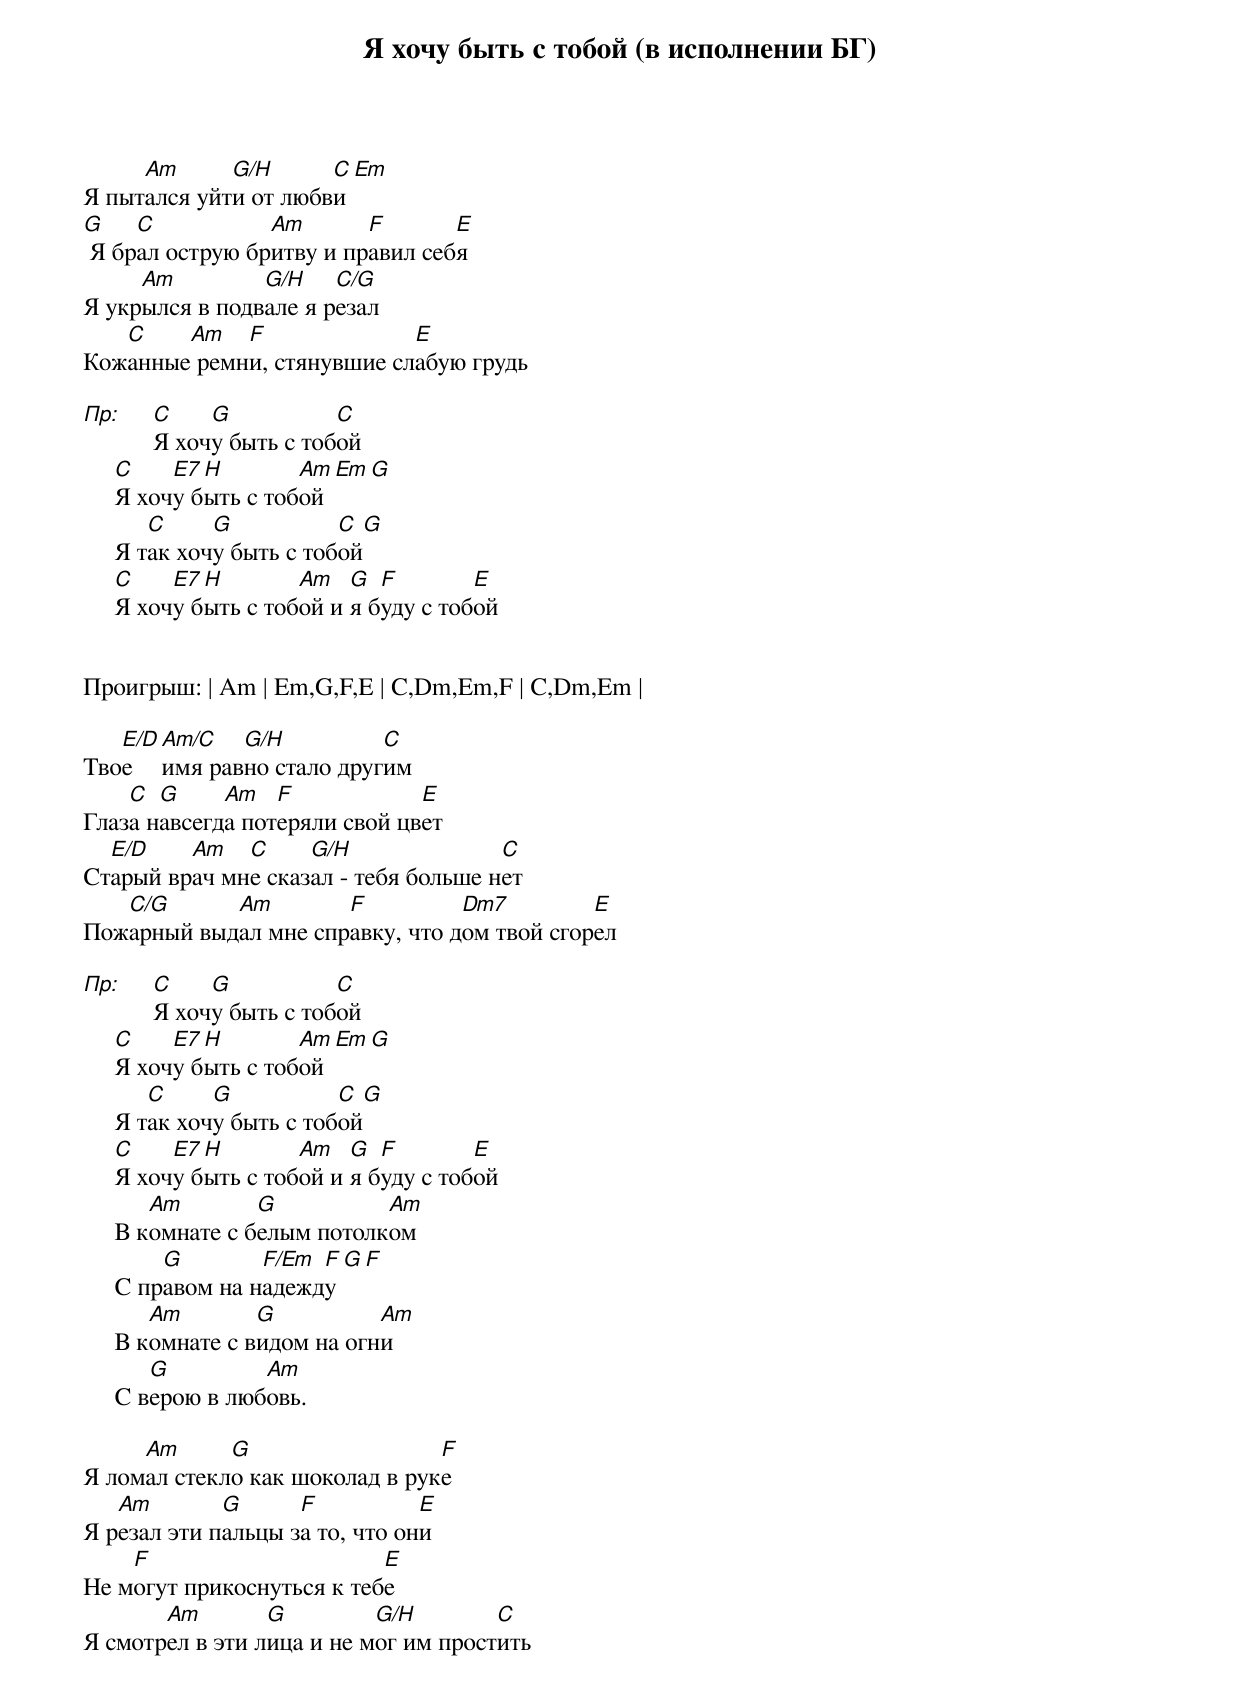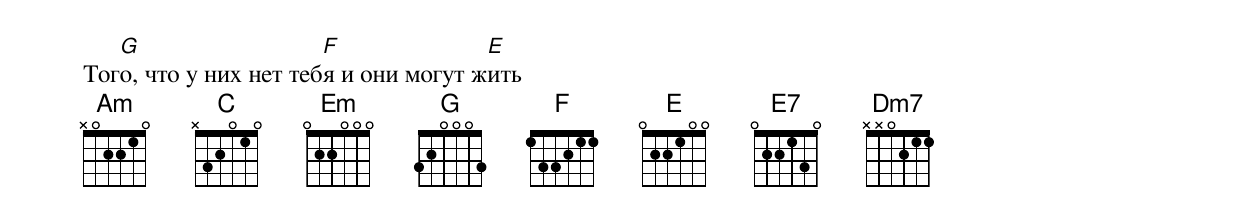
Я хочу быть с тобой (в исполнении БГ)
     Am      G/H      C   Em
Я пытался уйти от любви
G    C           Am       F       E
 Я брал острую бритву и правил себя
     Am         G/H    C/G
Я укрылся в подвале я резал
   C    Am   F              E
Кожанные ремни, стянувшие слабую грудь

Пр:  C    G           C
     Я хочу быть с тобой
     C    E7 H        Am   Em G
     Я хочу быть с тобой
        C     G           C  G
     Я так хочу быть с тобой
     C    E7 H        Am   G  F        E
     Я хочу быть с тобой и я буду с тобой


Проигрыш: | Am | Em,G,F,E | C,Dm,Em,F | C,Dm,Em |

   E/D Am/C   G/H          C
Твое   имя равно стало другим
    C  G     Am   F            E
Глаза навсегда потеряли свой цвет
  E/D    Am   C     G/H               C
Старый врач мне сказал - тебя больше нет
   C/G      Am        F          Dm7         E
Пожарный выдал мне справку, что дом твой сгорел

Пр:  C    G           C
     Я хочу быть с тобой
     C    E7 H        Am   Em G
     Я хочу быть с тобой
        C     G           C  G
     Я так хочу быть с тобой
     C    E7 H        Am   G  F        E
     Я хочу быть с тобой и я буду с тобой
        Am        G          Am
     В комнате с белым потолком
         G        F/Em F  G F
     С правом на надежду
        Am        G          Am
     В комнате с видом на огни
        G         Am
     С верою в любовь.

     Am      G                  F
Я ломал стекло как шоколад в руке
   Am        G      F           E
Я резал эти пальцы за то, что они
    F                      E
Не могут прикоснуться к тебе
       Am        G         G/H        C
Я смотрел в эти лица и не мог им простить
   G                   F              E
Того, что у них нет тебя и они могут жить
